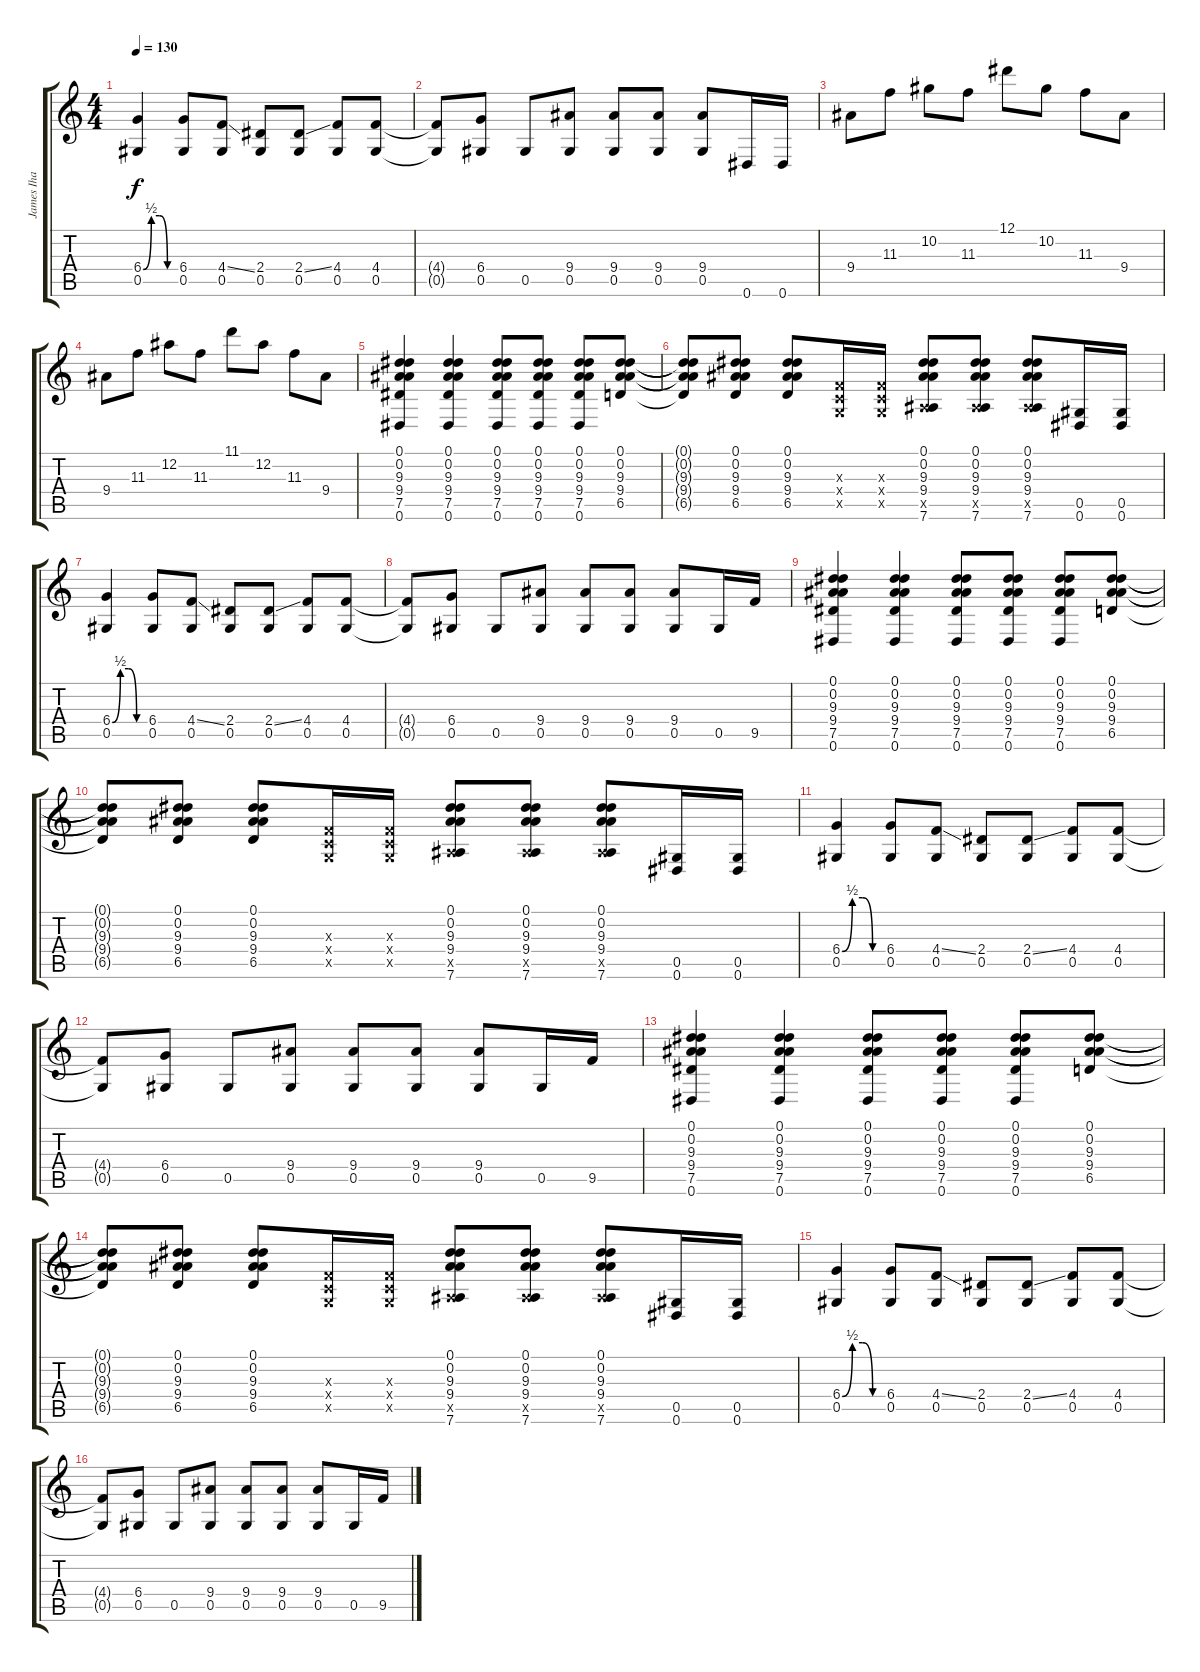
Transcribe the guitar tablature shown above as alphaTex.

\track ("James Iha " "James Iha ") {instrument overdrivenguitar}
\staff {score tabs}
\tuning (Eb4 Bb3 Gb3 Db3 Ab2 Eb2) {hide}
\ts (4 4)
\tempo 130
\clef g2
\ks c
(6.4{be (custom 0 0 15 2 30 2 45 0 60 0)} 0.5).4{dy f} (6.4 0.5).8 (4.4{ss} 0.5).8 (2.4 0.5).8 (2.4{ss} 0.5).8 (4.4 0.5).8 (4.4 0.5).8 |
(4.4{t} 0.5{t}).8 (6.4 0.5).8 0.5.8 (9.4 0.5).8 (9.4 0.5).8 (9.4 0.5).8 (9.4 0.5).8 0.6.16 0.6.16 |
9.4.8 11.3.8 10.2.8 11.3.8 12.1.8 10.2.8 11.3.8 9.4.8 |
9.4.8 11.3.8 12.2.8 11.3.8 11.1.8 12.2.8 11.3.8 9.4.8 |
(0.1 0.2 9.3 9.4 7.5 0.6).4 (0.1 0.2 9.3 9.4 7.5 0.6).4 (0.1 0.2 9.3 9.4 7.5 0.6).8 (0.1 0.2 9.3 9.4 7.5 0.6).8 (0.1 0.2 9.3 9.4 7.5 0.6).8 (0.1 0.2 9.3 9.4 6.5).8 |
(0.1{t} 0.2{t} 9.3{t} 9.4{t} 6.5{t}).8 (0.1 0.2 9.3 9.4 6.5).8 (0.1 0.2 9.3 9.4 6.5).8 (-1.3{x} -1.4{x} -1.5{x}).16 (-1.3{x} -1.4{x} -1.5{x}).16 (0.1 0.2 9.3 9.4 2.5{x} 7.6).8 (0.1 0.2 9.3 9.4 2.5{x} 7.6).8 (0.1 0.2 9.3 9.4 2.5{x} 7.6).8 (0.5 0.6).16 (0.5 0.6).16 |
(6.4{be (custom 0 0 15 2 30 2 45 0 60 0)} 0.5).4 (6.4 0.5).8 (4.4{ss} 0.5).8 (2.4 0.5).8 (2.4{ss} 0.5).8 (4.4 0.5).8 (4.4 0.5).8 |
(4.4{t} 0.5{t}).8 (6.4 0.5).8 0.5.8 (9.4 0.5).8 (9.4 0.5).8 (9.4 0.5).8 (9.4 0.5).8 0.5.16 9.5.16 |
(0.1 0.2 9.3 9.4 7.5 0.6).4 (0.1 0.2 9.3 9.4 7.5 0.6).4 (0.1 0.2 9.3 9.4 7.5 0.6).8 (0.1 0.2 9.3 9.4 7.5 0.6).8 (0.1 0.2 9.3 9.4 7.5 0.6).8 (0.1 0.2 9.3 9.4 6.5).8 |
(0.1{t} 0.2{t} 9.3{t} 9.4{t} 6.5{t}).8 (0.1 0.2 9.3 9.4 6.5).8 (0.1 0.2 9.3 9.4 6.5).8 (-1.3{x} -1.4{x} -1.5{x}).16 (-1.3{x} -1.4{x} -1.5{x}).16 (0.1 0.2 9.3 9.4 2.5{x} 7.6).8 (0.1 0.2 9.3 9.4 2.5{x} 7.6).8 (0.1 0.2 9.3 9.4 2.5{x} 7.6).8 (0.5 0.6).16 (0.5 0.6).16 |
(6.4{be (custom 0 0 15 2 30 2 45 0 60 0)} 0.5).4 (6.4 0.5).8 (4.4{ss} 0.5).8 (2.4 0.5).8 (2.4{ss} 0.5).8 (4.4 0.5).8 (4.4 0.5).8 |
(4.4{t} 0.5{t}).8 (6.4 0.5).8 0.5.8 (9.4 0.5).8 (9.4 0.5).8 (9.4 0.5).8 (9.4 0.5).8 0.5.16 9.5.16 |
(0.1 0.2 9.3 9.4 7.5 0.6).4 (0.1 0.2 9.3 9.4 7.5 0.6).4 (0.1 0.2 9.3 9.4 7.5 0.6).8 (0.1 0.2 9.3 9.4 7.5 0.6).8 (0.1 0.2 9.3 9.4 7.5 0.6).8 (0.1 0.2 9.3 9.4 6.5).8 |
(0.1{t} 0.2{t} 9.3{t} 9.4{t} 6.5{t}).8 (0.1 0.2 9.3 9.4 6.5).8 (0.1 0.2 9.3 9.4 6.5).8 (-1.3{x} -1.4{x} -1.5{x}).16 (-1.3{x} -1.4{x} -1.5{x}).16 (0.1 0.2 9.3 9.4 2.5{x} 7.6).8 (0.1 0.2 9.3 9.4 2.5{x} 7.6).8 (0.1 0.2 9.3 9.4 2.5{x} 7.6).8 (0.5 0.6).16 (0.5 0.6).16 |
(6.4{be (custom 0 0 15 2 30 2 45 0 60 0)} 0.5).4 (6.4 0.5).8 (4.4{ss} 0.5).8 (2.4 0.5).8 (2.4{ss} 0.5).8 (4.4 0.5).8 (4.4 0.5).8 |
(4.4{t} 0.5{t}).8 (6.4 0.5).8 0.5.8 (9.4 0.5).8 (9.4 0.5).8 (9.4 0.5).8 (9.4 0.5).8 0.5.16 9.5.16
